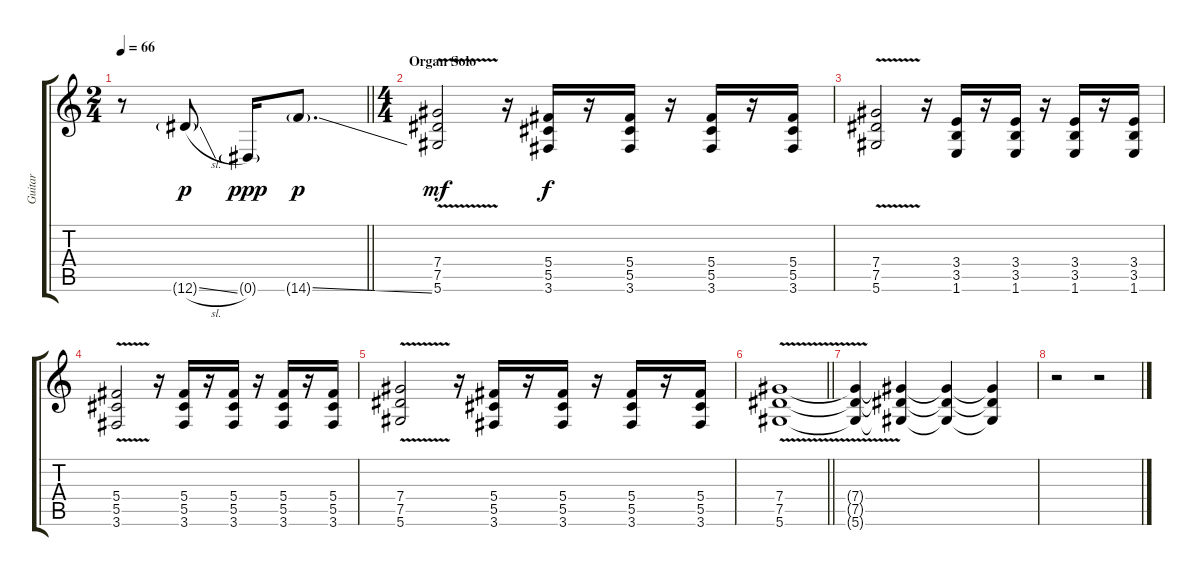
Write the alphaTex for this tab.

\track ("Guitar" "Guitar") {instrument overdrivenguitar}
\staff {score tabs}
\tuning (Eb4 Bb3 Gb3 Db3 Ab2 Eb2) {hide}
\ts (2 4)
\tempo 66
\clef g2
\barLineRight lightlight
\ks c
r.8{dy p instrument overdrivenguitar} 12.6{sl g}.8 0.6{g}.16{dy ppp} 14.6{ss g}.8{d dy p} |
\ts (4 4)
\section ("" "Organ Solo")
(7.4 7.5 5.6{v}).2{dy mf} r.16 (5.4 5.5 3.6).16{dy f} r.16 (5.4 5.5 3.6).16 r.16 (5.4 5.5 3.6).16 r.16 (5.4 5.5 3.6).16 |
(7.4 7.5 5.6{v}).2 r.16 (3.4 3.5 1.6).16 r.16 (3.4 3.5 1.6).16 r.16 (3.4 3.5 1.6).16 r.16 (3.4 3.5 1.6).16 |
(5.4 5.5 3.6{v}).2 r.16 (5.4 5.5 3.6).16 r.16 (5.4 5.5 3.6).16 r.16 (5.4 5.5 3.6).16 r.16 (5.4 5.5 3.6).16 |
(7.4 7.5 5.6{v}).2 r.16 (5.4 5.5 3.6).16 r.16 (5.4 5.5 3.6).16 r.16 (5.4 5.5 3.6).16 r.16 (5.4 5.5 3.6).16 |
\barLineRight lightlight
(7.4 7.5 5.6{v}).1{volume 0} |
\section ("" "")
(7.4{t} 7.5{t} 5.6{t}).4 (7.4{t} 7.5{t} 5.6{t}).4 (7.4{t} 7.5{t} 5.6{t}).4 (7.4{t} 7.5{t} 5.6{t}).4 |
r.2{volume 11} r.2
